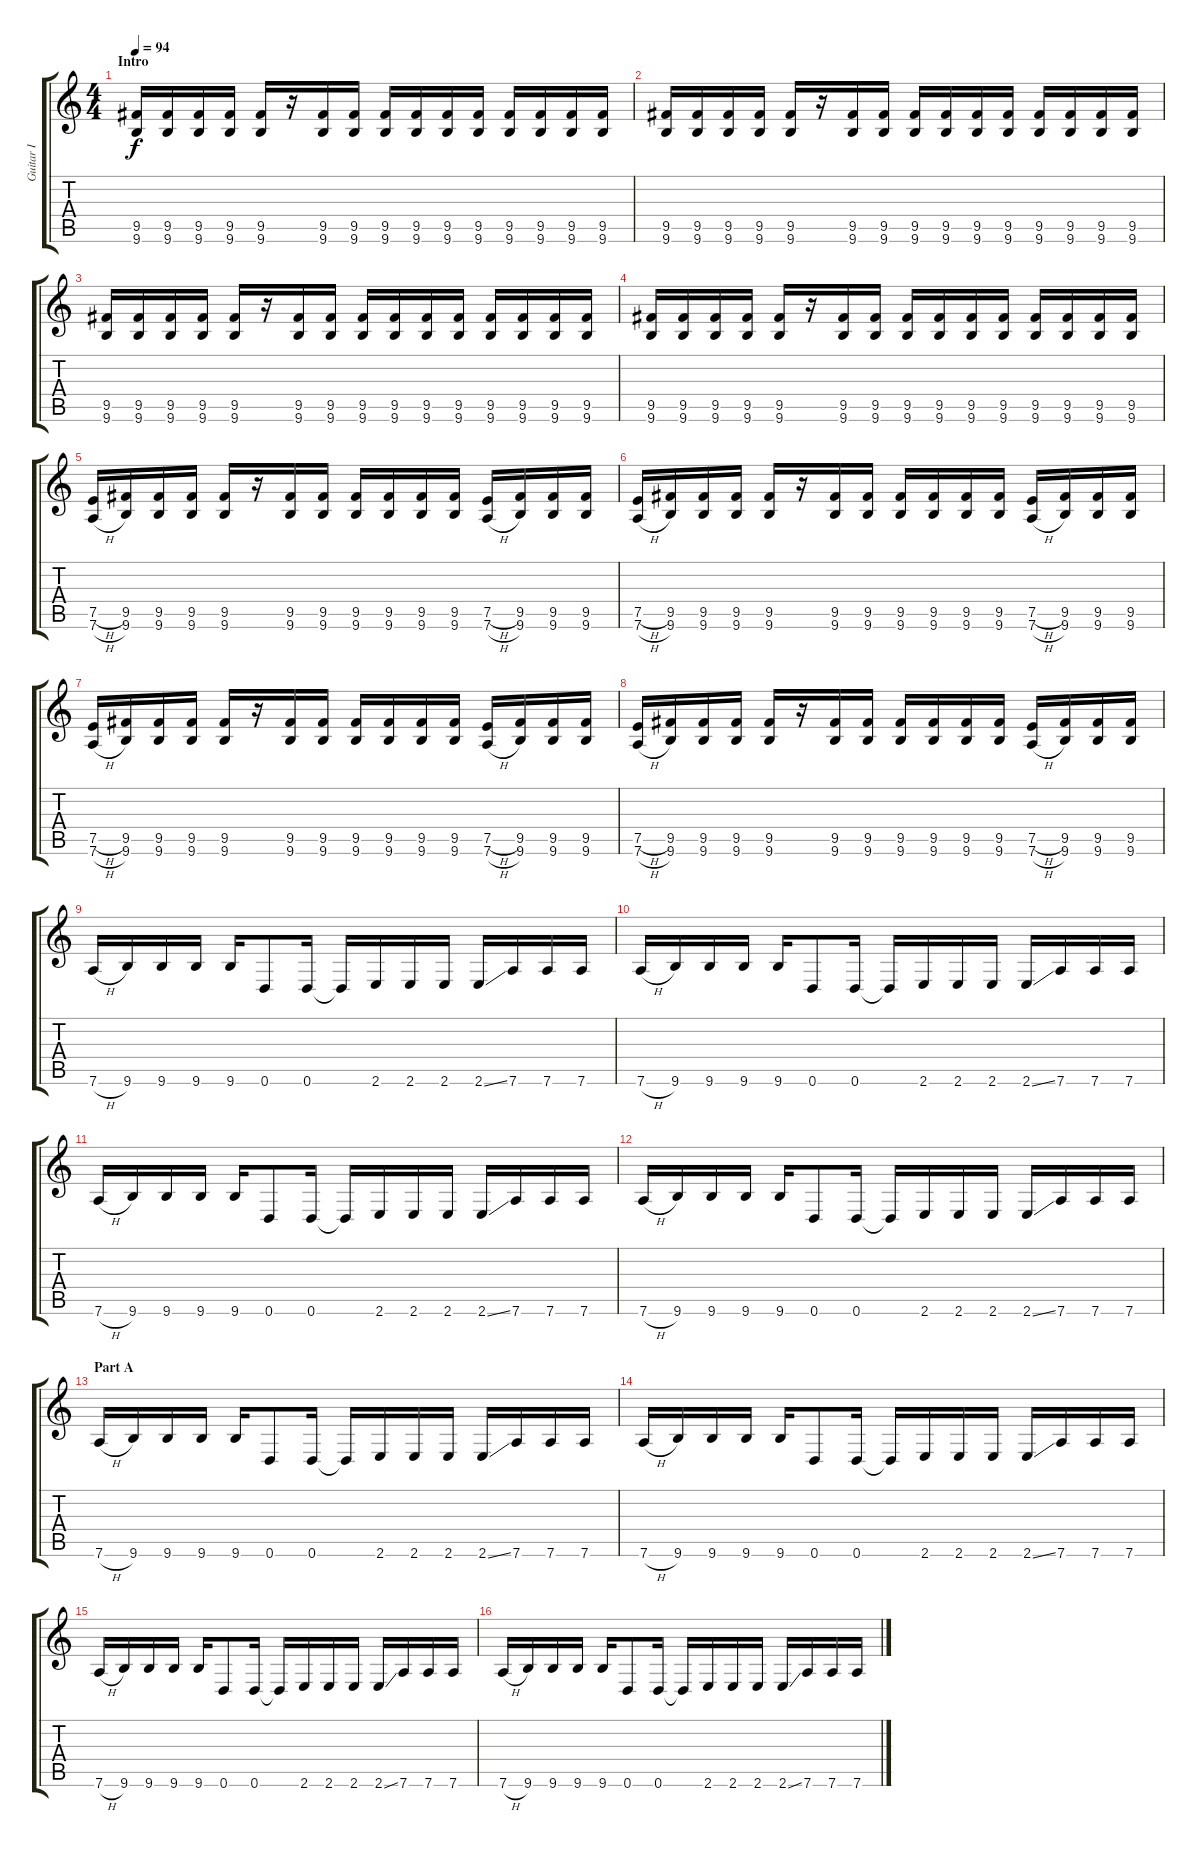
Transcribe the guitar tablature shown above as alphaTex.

\track ("Guitar I" "Guitar I") {instrument distortionguitar}
\staff {score tabs}
\tuning (E4 B3 G3 D3 A2 D2) {hide}
\ts (4 4)
\section ("" "Intro")
\tempo 94
\clef g2
\ks c
(9.5 9.6).16{dy f instrument distortionguitar} (9.5 9.6).16 (9.5 9.6).16 (9.5 9.6).16 (9.5 9.6).16 r.16 (9.5 9.6).16 (9.5 9.6).16 (9.5 9.6).16 (9.5 9.6).16 (9.5 9.6).16 (9.5 9.6).16 (9.5 9.6).16 (9.5 9.6).16 (9.5 9.6).16 (9.5 9.6).16 |
(9.5 9.6).16 (9.5 9.6).16 (9.5 9.6).16 (9.5 9.6).16 (9.5 9.6).16 r.16 (9.5 9.6).16 (9.5 9.6).16 (9.5 9.6).16 (9.5 9.6).16 (9.5 9.6).16 (9.5 9.6).16 (9.5 9.6).16 (9.5 9.6).16 (9.5 9.6).16 (9.5 9.6).16 |
(9.5 9.6).16 (9.5 9.6).16 (9.5 9.6).16 (9.5 9.6).16 (9.5 9.6).16 r.16 (9.5 9.6).16 (9.5 9.6).16 (9.5 9.6).16 (9.5 9.6).16 (9.5 9.6).16 (9.5 9.6).16 (9.5 9.6).16 (9.5 9.6).16 (9.5 9.6).16 (9.5 9.6).16 |
(9.5 9.6).16 (9.5 9.6).16 (9.5 9.6).16 (9.5 9.6).16 (9.5 9.6).16 r.16 (9.5 9.6).16 (9.5 9.6).16 (9.5 9.6).16 (9.5 9.6).16 (9.5 9.6).16 (9.5 9.6).16 (9.5 9.6).16 (9.5 9.6).16 (9.5 9.6).16 (9.5 9.6).16 |
(7.5{h} 7.6{h}).16 (9.5 9.6).16 (9.5 9.6).16 (9.5 9.6).16 (9.5 9.6).16 r.16 (9.5 9.6).16 (9.5 9.6).16 (9.5 9.6).16 (9.5 9.6).16 (9.5 9.6).16 (9.5 9.6).16 (7.5{h} 7.6{h}).16 (9.5 9.6).16 (9.5 9.6).16 (9.5 9.6).16 |
(7.5{h} 7.6{h}).16 (9.5 9.6).16 (9.5 9.6).16 (9.5 9.6).16 (9.5 9.6).16 r.16 (9.5 9.6).16 (9.5 9.6).16 (9.5 9.6).16 (9.5 9.6).16 (9.5 9.6).16 (9.5 9.6).16 (7.5{h} 7.6{h}).16 (9.5 9.6).16 (9.5 9.6).16 (9.5 9.6).16 |
(7.5{h} 7.6{h}).16 (9.5 9.6).16 (9.5 9.6).16 (9.5 9.6).16 (9.5 9.6).16 r.16 (9.5 9.6).16 (9.5 9.6).16 (9.5 9.6).16 (9.5 9.6).16 (9.5 9.6).16 (9.5 9.6).16 (7.5{h} 7.6{h}).16 (9.5 9.6).16 (9.5 9.6).16 (9.5 9.6).16 |
(7.5{h} 7.6{h}).16 (9.5 9.6).16 (9.5 9.6).16 (9.5 9.6).16 (9.5 9.6).16 r.16 (9.5 9.6).16 (9.5 9.6).16 (9.5 9.6).16 (9.5 9.6).16 (9.5 9.6).16 (9.5 9.6).16 (7.5{h} 7.6{h}).16 (9.5 9.6).16 (9.5 9.6).16 (9.5 9.6).16 |
7.6{h}.16 9.6.16 9.6.16 9.6.16 9.6.16 0.6.8 0.6.16 0.6{t}.16 2.6.16 2.6.16 2.6.16 2.6{ss}.16 7.6.16 7.6.16 7.6.16 |
7.6{h}.16 9.6.16 9.6.16 9.6.16 9.6.16 0.6.8 0.6.16 0.6{t}.16 2.6.16 2.6.16 2.6.16 2.6{ss}.16 7.6.16 7.6.16 7.6.16 |
7.6{h}.16 9.6.16 9.6.16 9.6.16 9.6.16 0.6.8 0.6.16 0.6{t}.16 2.6.16 2.6.16 2.6.16 2.6{ss}.16 7.6.16 7.6.16 7.6.16 |
7.6{h}.16 9.6.16 9.6.16 9.6.16 9.6.16 0.6.8 0.6.16 0.6{t}.16 2.6.16 2.6.16 2.6.16 2.6{ss}.16 7.6.16 7.6.16 7.6.16 |
\section ("" "Part A")
7.6{h}.16 9.6.16 9.6.16 9.6.16 9.6.16 0.6.8 0.6.16 0.6{t}.16 2.6.16 2.6.16 2.6.16 2.6{ss}.16 7.6.16 7.6.16 7.6.16 |
7.6{h}.16 9.6.16 9.6.16 9.6.16 9.6.16 0.6.8 0.6.16 0.6{t}.16 2.6.16 2.6.16 2.6.16 2.6{ss}.16 7.6.16 7.6.16 7.6.16 |
7.6{h}.16 9.6.16 9.6.16 9.6.16 9.6.16 0.6.8 0.6.16 0.6{t}.16 2.6.16 2.6.16 2.6.16 2.6{ss}.16 7.6.16 7.6.16 7.6.16 |
7.6{h}.16 9.6.16 9.6.16 9.6.16 9.6.16 0.6.8 0.6.16 0.6{t}.16 2.6.16 2.6.16 2.6.16 2.6{ss}.16 7.6.16 7.6.16 7.6.16
